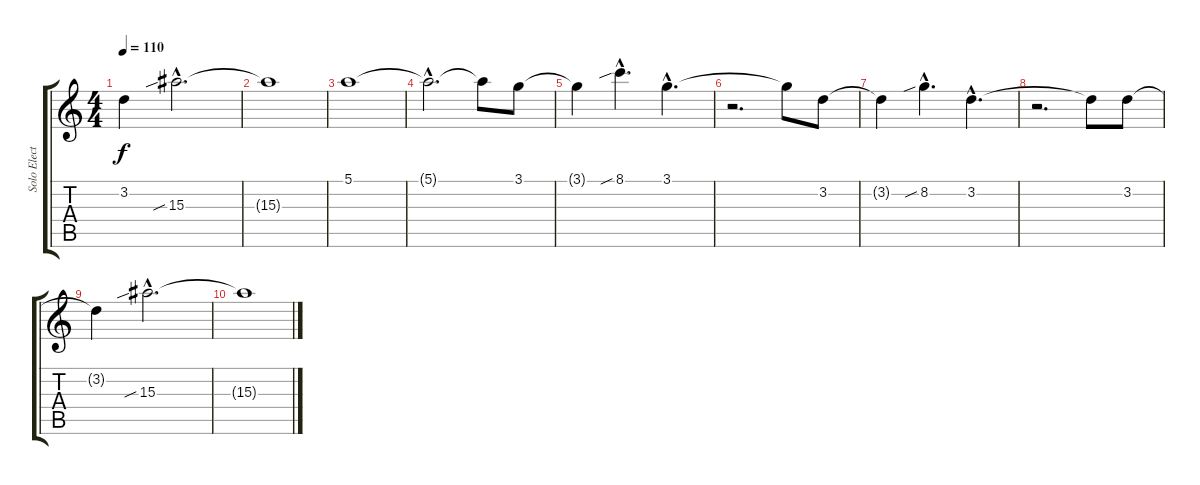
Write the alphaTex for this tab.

\track ("Solo Electric Guitar" "Solo Elect") {instrument electricguitarjazz}
\staff {score tabs}
\tuning (E4 B3 G3 D3 A2 E2) {hide}
\ts (4 4)
\tempo 110
\clef g2
\ks c
3.2{t}.4{dy f} 15.3{sib hac}.2{d} |
15.3{t}.1 |
5.1.1{balance 4} |
5.1{hac t}.2{d} 5.1{t}.8 3.1.8 |
3.1{t}.4 8.1{sib hac}.4{d} 3.1{hac}.4{d} |
r.2{d} 3.1{t}.8 3.2.8 |
3.2{t}.4 8.2{sib hac}.4{d} 3.2{hac}.4{d} |
r.2{d} 3.2{t}.8 3.2.8 |
3.2{t}.4 15.3{sib hac}.2{d} |
15.3{t}.1
